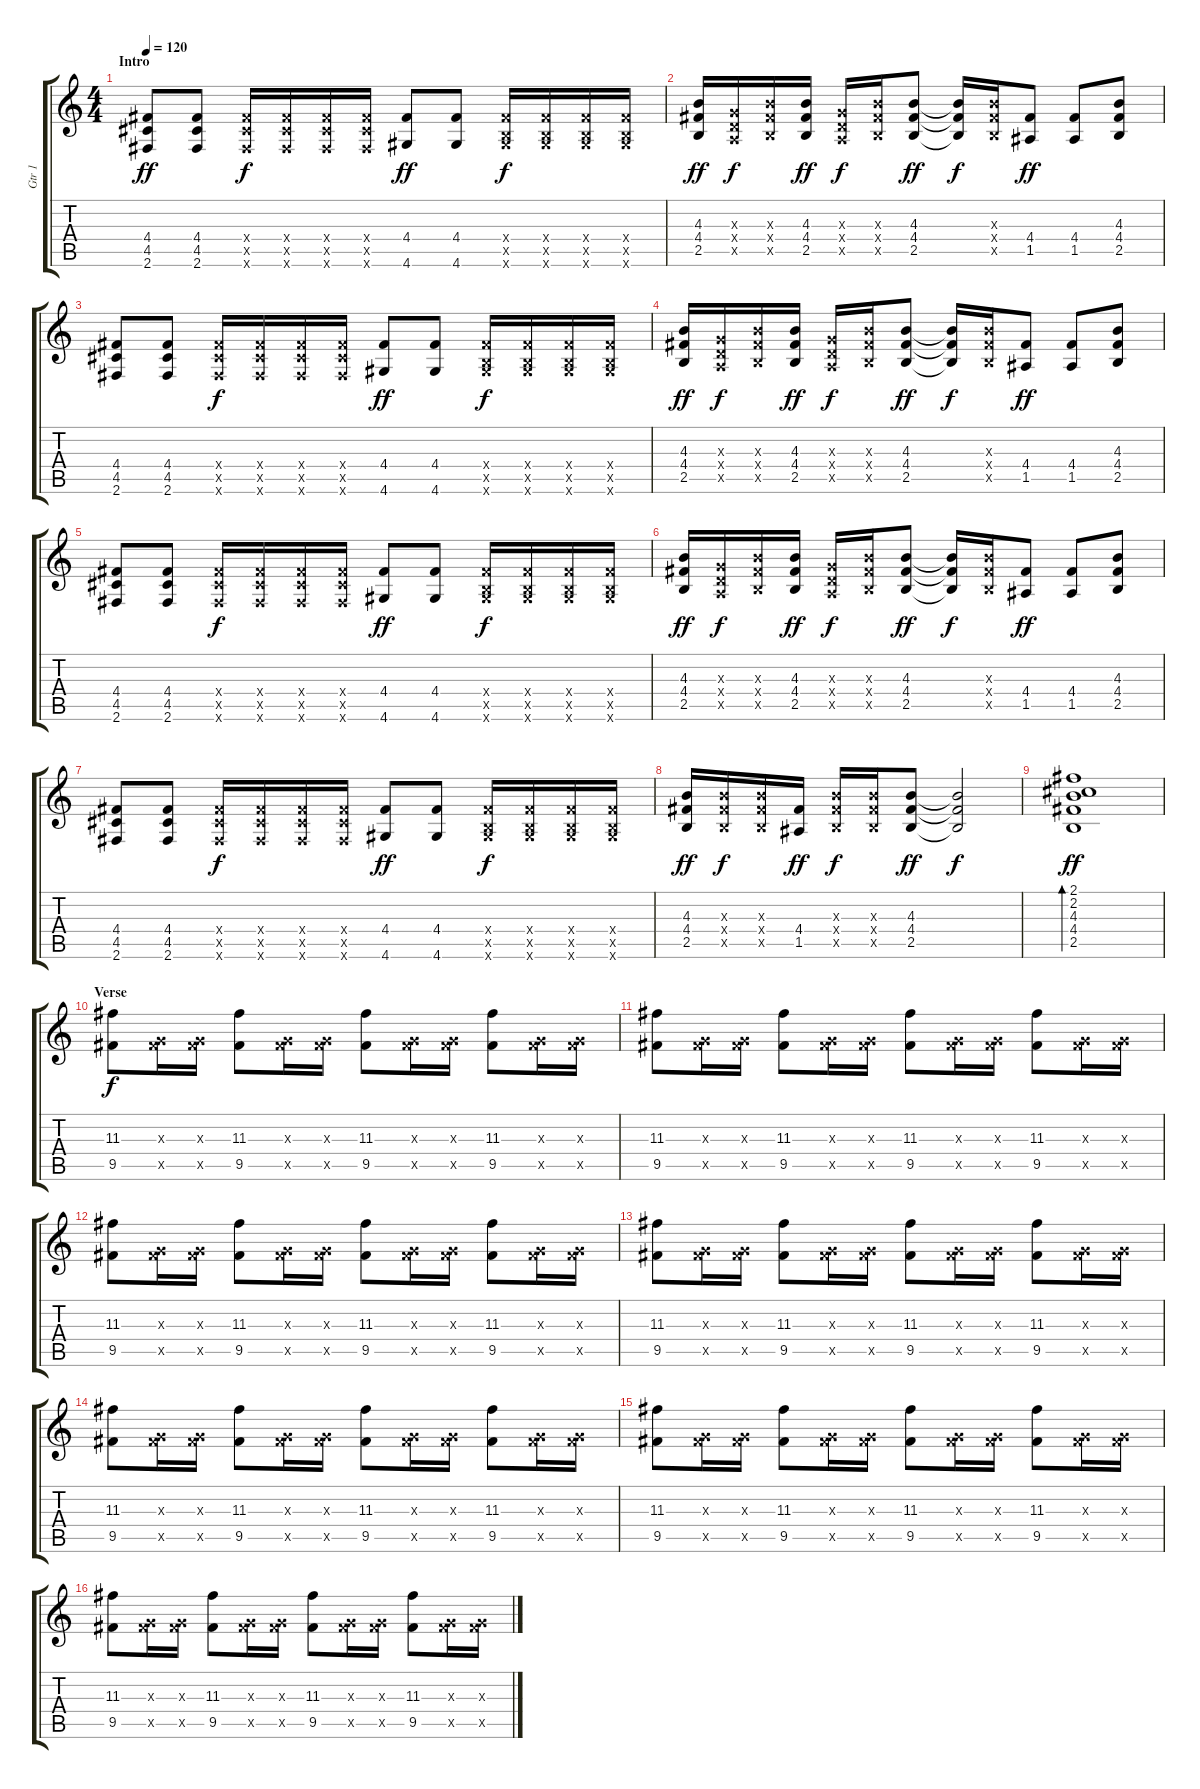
\track ("Gtr 1" "Gtr 1") {instrument distortionguitar}
\staff {score tabs}
\tuning (E4 B3 G3 D3 A2 E2) {hide}
\ts (4 4)
\section ("" "Intro")
\tempo 120
\clef g2
\ks c
(4.4 4.5 2.6).8{dy ff instrument distortionguitar} (4.4 4.5 2.6).8 (4.4{x} 4.5{x} 2.6{x}).16{dy f} (4.4{x} 4.5{x} 2.6{x}).16 (4.4{x} 4.5{x} 2.6{x}).16 (4.4{x} 4.5{x} 2.6{x}).16 (4.4 4.6).8{dy ff} (4.4 4.6).8 (4.4{x} 2.5{x} 4.6{x}).16{dy f} (4.4{x} 2.5{x} 4.6{x}).16 (4.4{x} 2.5{x} 4.6{x}).16 (4.4{x} 2.5{x} 4.6{x}).16 |
(4.3 4.4 2.5).16{dy ff} (0.3{x} 0.4{x} 0.5{x}).16{dy f} (4.3{x} 4.4{x} 2.5{x}).16 (4.3 4.4 2.5).16{dy ff} (0.3{x} 0.4{x} 0.5{x}).16{dy f} (4.3{x} 4.4{x} 2.5{x}).16 (4.3 4.4 2.5).8{dy ff} (4.3{t} 4.4{t} 2.5{t}).16{dy f} (4.3{x} 4.4{x} 2.5{x}).16 (4.4 1.5).8{dy ff} (4.4 1.5).8 (4.3 4.4 2.5).8 |
(4.4 4.5 2.6).8 (4.4 4.5 2.6).8 (4.4{x} 4.5{x} 2.6{x}).16{dy f} (4.4{x} 4.5{x} 2.6{x}).16 (4.4{x} 4.5{x} 2.6{x}).16 (4.4{x} 4.5{x} 2.6{x}).16 (4.4 4.6).8{dy ff} (4.4 4.6).8 (4.4{x} 2.5{x} 4.6{x}).16{dy f} (4.4{x} 2.5{x} 4.6{x}).16 (4.4{x} 2.5{x} 4.6{x}).16 (4.4{x} 2.5{x} 4.6{x}).16 |
(4.3 4.4 2.5).16{dy ff} (0.3{x} 0.4{x} 0.5{x}).16{dy f} (4.3{x} 4.4{x} 2.5{x}).16 (4.3 4.4 2.5).16{dy ff} (0.3{x} 0.4{x} 0.5{x}).16{dy f} (4.3{x} 4.4{x} 2.5{x}).16 (4.3 4.4 2.5).8{dy ff} (4.3{t} 4.4{t} 2.5{t}).16{dy f} (4.3{x} 4.4{x} 2.5{x}).16 (4.4 1.5).8{dy ff} (4.4 1.5).8 (4.3 4.4 2.5).8 |
(4.4 4.5 2.6).8 (4.4 4.5 2.6).8 (4.4{x} 4.5{x} 2.6{x}).16{dy f} (4.4{x} 4.5{x} 2.6{x}).16 (4.4{x} 4.5{x} 2.6{x}).16 (4.4{x} 4.5{x} 2.6{x}).16 (4.4 4.6).8{dy ff} (4.4 4.6).8 (4.4{x} 2.5{x} 4.6{x}).16{dy f} (4.4{x} 2.5{x} 4.6{x}).16 (4.4{x} 2.5{x} 4.6{x}).16 (4.4{x} 2.5{x} 4.6{x}).16 |
(4.3 4.4 2.5).16{dy ff} (0.3{x} 0.4{x} 0.5{x}).16{dy f} (4.3{x} 4.4{x} 2.5{x}).16 (4.3 4.4 2.5).16{dy ff} (0.3{x} 0.4{x} 0.5{x}).16{dy f} (4.3{x} 4.4{x} 2.5{x}).16 (4.3 4.4 2.5).8{dy ff} (4.3{t} 4.4{t} 2.5{t}).16{dy f} (4.3{x} 4.4{x} 2.5{x}).16 (4.4 1.5).8{dy ff} (4.4 1.5).8 (4.3 4.4 2.5).8 |
(4.4 4.5 2.6).8 (4.4 4.5 2.6).8 (4.4{x} 4.5{x} 2.6{x}).16{dy f} (4.4{x} 4.5{x} 2.6{x}).16 (4.4{x} 4.5{x} 2.6{x}).16 (4.4{x} 4.5{x} 2.6{x}).16 (4.4 4.6).8{dy ff} (4.4 4.6).8 (4.4{x} 2.5{x} 4.6{x}).16{dy f} (4.4{x} 2.5{x} 4.6{x}).16 (4.4{x} 2.5{x} 4.6{x}).16 (4.4{x} 2.5{x} 4.6{x}).16 |
(4.3 4.4 2.5).16{dy ff} (4.3{x} 4.4{x} 2.5{x}).16{dy f} (4.3{x} 4.4{x} 2.5{x}).16 (4.4 1.5).16{dy ff} (4.3{x} 4.4{x} 2.5{x}).16{dy f} (4.3{x} 4.4{x} 2.5{x}).16 (4.3 4.4 2.5).8{dy ff} (4.3{t} 4.4{t} 2.5{t}).2{dy f} |
(2.1 2.2 4.3 4.4 2.5).1{bd 120 dy ff} |
\section ("" "Verse")
(11.3 9.5).8{dy f} (0.3{x} 9.5{x}).16 (0.3{x} 9.5{x}).16 (11.3 9.5).8 (0.3{x} 9.5{x}).16 (0.3{x} 9.5{x}).16 (11.3 9.5).8 (0.3{x} 9.5{x}).16 (0.3{x} 9.5{x}).16 (11.3 9.5).8 (0.3{x} 9.5{x}).16 (0.3{x} 9.5{x}).16 |
(11.3 9.5).8 (0.3{x} 9.5{x}).16 (0.3{x} 9.5{x}).16 (11.3 9.5).8 (0.3{x} 9.5{x}).16 (0.3{x} 9.5{x}).16 (11.3 9.5).8 (0.3{x} 9.5{x}).16 (0.3{x} 9.5{x}).16 (11.3 9.5).8 (0.3{x} 9.5{x}).16 (0.3{x} 9.5{x}).16 |
(11.3 9.5).8 (0.3{x} 9.5{x}).16 (0.3{x} 9.5{x}).16 (11.3 9.5).8 (0.3{x} 9.5{x}).16 (0.3{x} 9.5{x}).16 (11.3 9.5).8 (0.3{x} 9.5{x}).16 (0.3{x} 9.5{x}).16 (11.3 9.5).8 (0.3{x} 9.5{x}).16 (0.3{x} 9.5{x}).16 |
(11.3 9.5).8 (0.3{x} 9.5{x}).16 (0.3{x} 9.5{x}).16 (11.3 9.5).8 (0.3{x} 9.5{x}).16 (0.3{x} 9.5{x}).16 (11.3 9.5).8 (0.3{x} 9.5{x}).16 (0.3{x} 9.5{x}).16 (11.3 9.5).8 (0.3{x} 9.5{x}).16 (0.3{x} 9.5{x}).16 |
(11.3 9.5).8 (0.3{x} 9.5{x}).16 (0.3{x} 9.5{x}).16 (11.3 9.5).8 (0.3{x} 9.5{x}).16 (0.3{x} 9.5{x}).16 (11.3 9.5).8 (0.3{x} 9.5{x}).16 (0.3{x} 9.5{x}).16 (11.3 9.5).8 (0.3{x} 9.5{x}).16 (0.3{x} 9.5{x}).16 |
(11.3 9.5).8 (0.3{x} 9.5{x}).16 (0.3{x} 9.5{x}).16 (11.3 9.5).8 (0.3{x} 9.5{x}).16 (0.3{x} 9.5{x}).16 (11.3 9.5).8 (0.3{x} 9.5{x}).16 (0.3{x} 9.5{x}).16 (11.3 9.5).8 (0.3{x} 9.5{x}).16 (0.3{x} 9.5{x}).16 |
(11.3 9.5).8 (0.3{x} 9.5{x}).16 (0.3{x} 9.5{x}).16 (11.3 9.5).8 (0.3{x} 9.5{x}).16 (0.3{x} 9.5{x}).16 (11.3 9.5).8 (0.3{x} 9.5{x}).16 (0.3{x} 9.5{x}).16 (11.3 9.5).8 (0.3{x} 9.5{x}).16 (0.3{x} 9.5{x}).16
